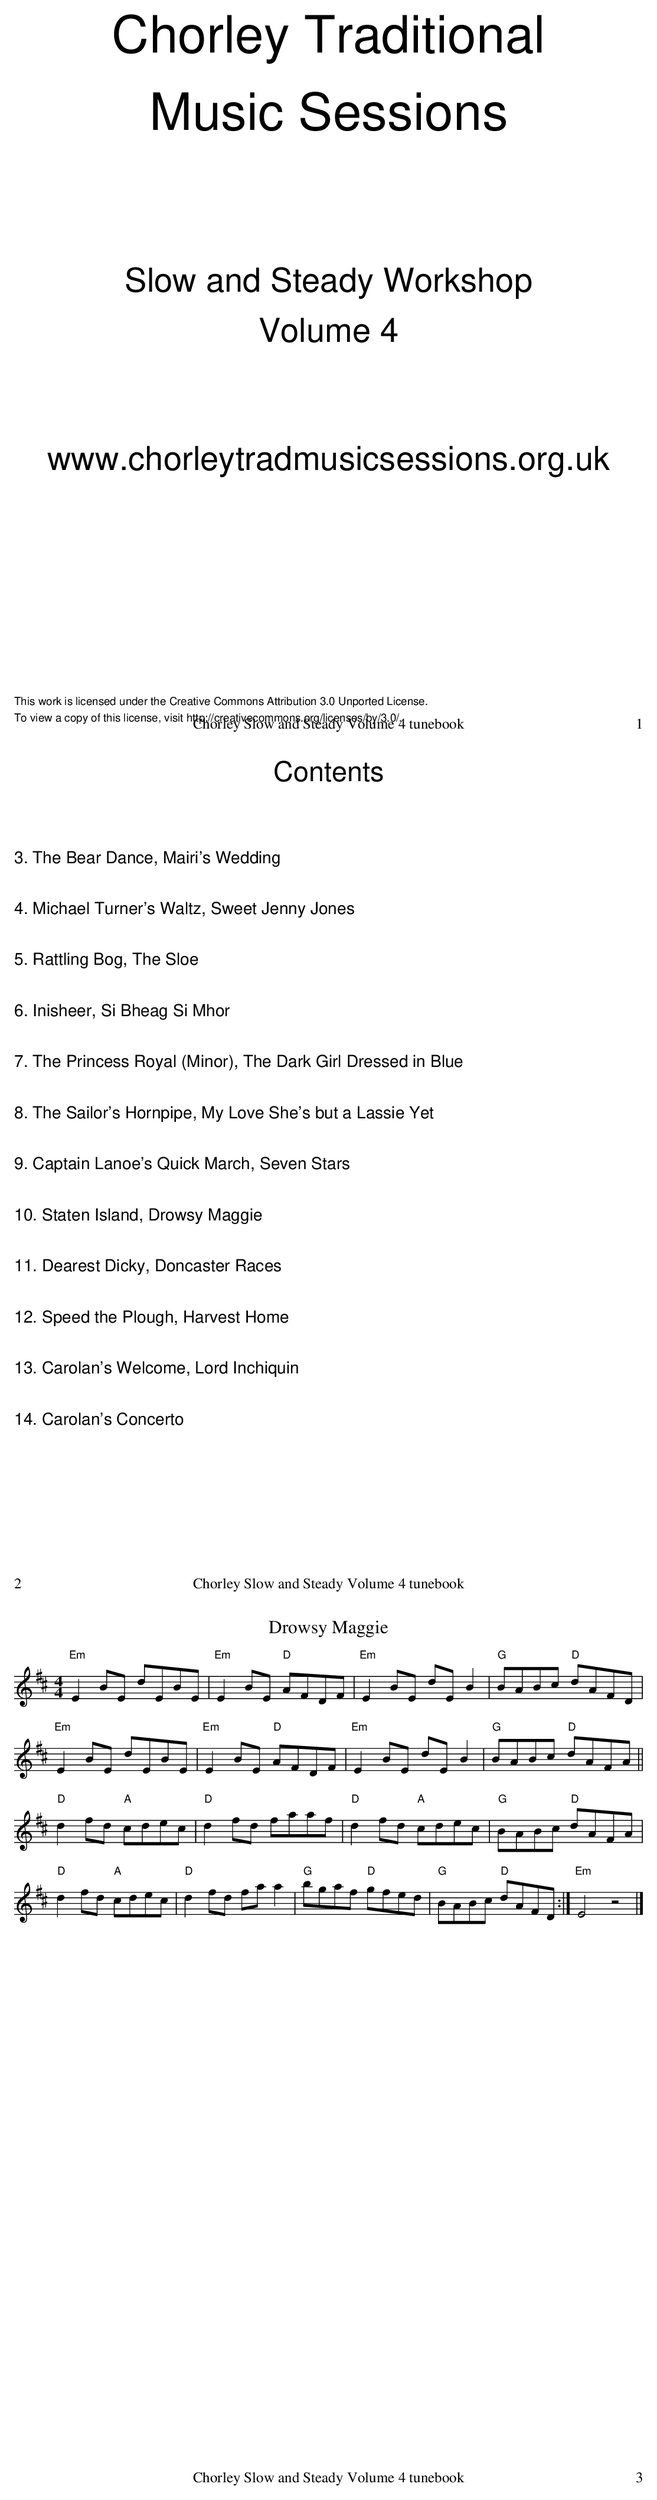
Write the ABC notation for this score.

X:1
T:Drowsy Maggie
M:4/4
L:1/8
K:D
"Em"E2BE dEBE|"Em"E2BE "D"AFDF|"Em"E2BE dEB2|"G"BABc "D"dAFD|
"Em"E2BE dEBE|"Em"E2BE "D"AFDF|"Em"E2BE dEB2|"G"BABc "D"dAFA||
"D"d2fd "A"cdec|"D"d2fd faaf|"D"d2fd "A"cdec|"G"BABc "D"dAFA|
"D"d2fd "A"cdec|"D"d2fd faa2|"G"bgaf "D"gfed|"G"BABc "D"dAFD:|"Em"E4 z4|]
